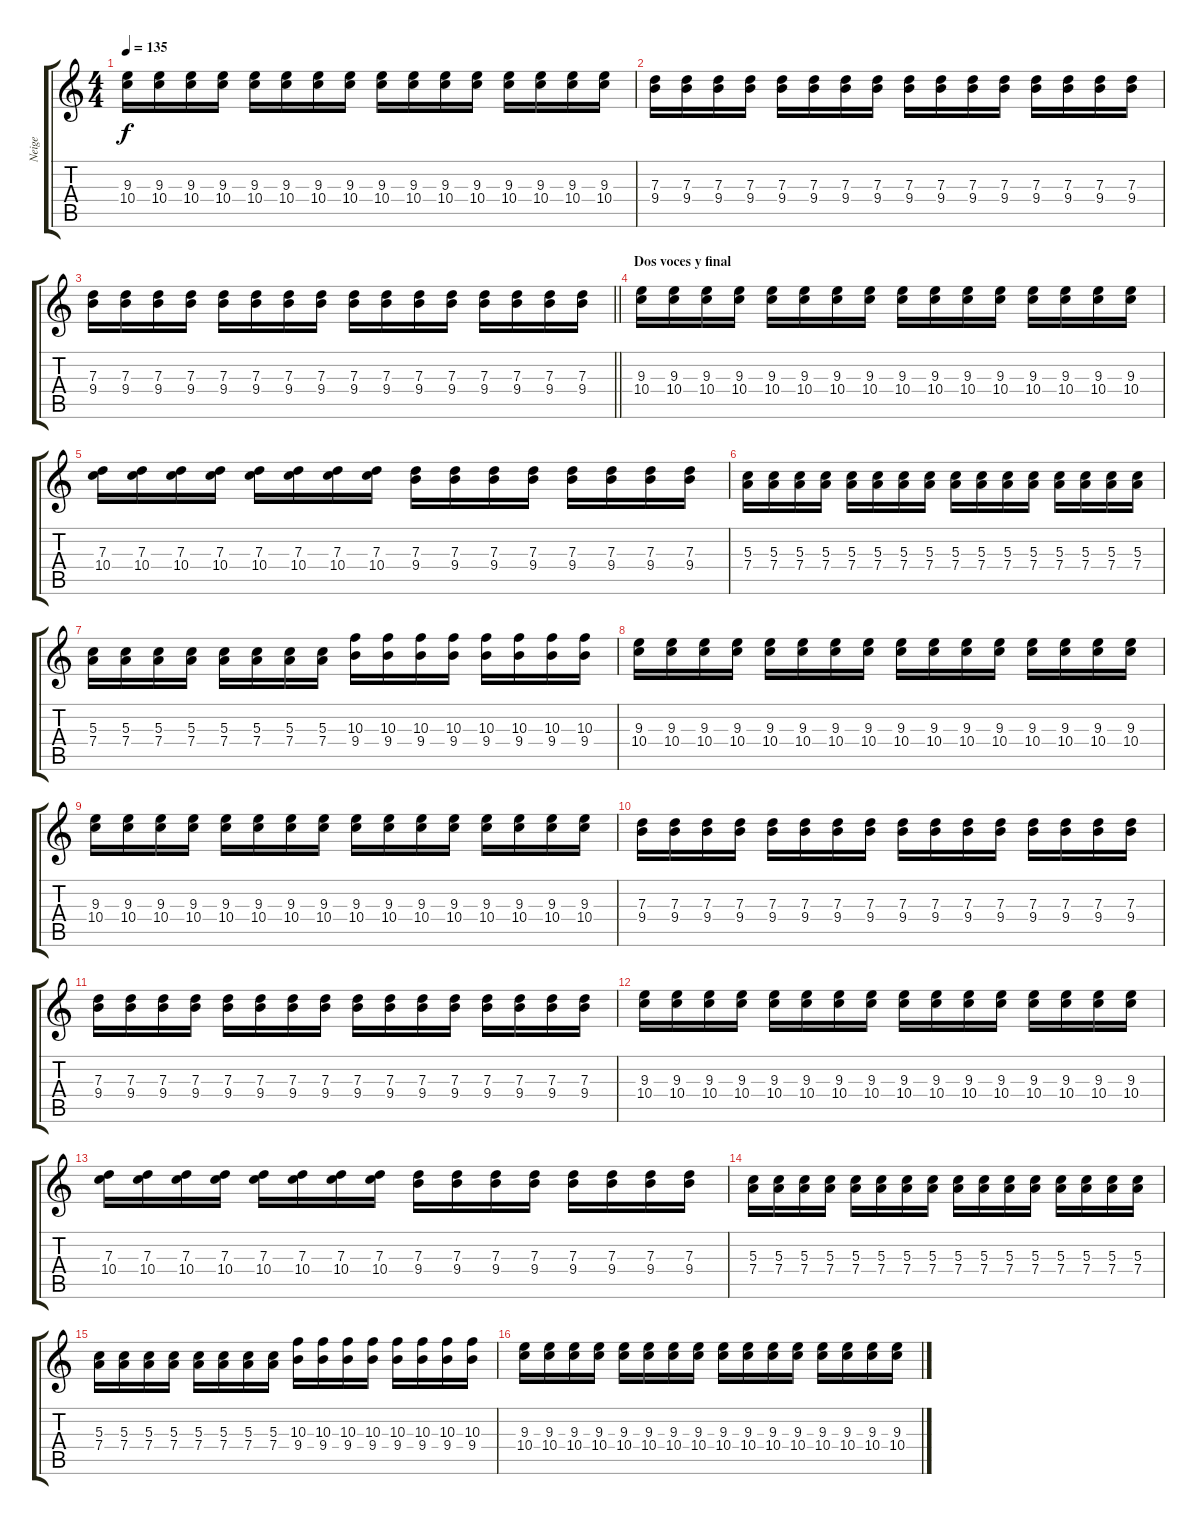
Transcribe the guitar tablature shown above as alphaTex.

\track ("Neige" "Neige") {instrument distortionguitar}
\staff {score tabs}
\tuning (E4 B3 G3 D3 A2 E2) {hide}
\ts (4 4)
\tempo 135
\clef g2
\ks c
(9.3 10.4).16{dy f} (9.3 10.4).16 (9.3 10.4).16 (9.3 10.4).16 (9.3 10.4).16 (9.3 10.4).16 (9.3 10.4).16 (9.3 10.4).16 (9.3 10.4).16 (9.3 10.4).16 (9.3 10.4).16 (9.3 10.4).16 (9.3 10.4).16 (9.3 10.4).16 (9.3 10.4).16 (9.3 10.4).16 |
(7.3 9.4).16 (7.3 9.4).16 (7.3 9.4).16 (7.3 9.4).16 (7.3 9.4).16 (7.3 9.4).16 (7.3 9.4).16 (7.3 9.4).16 (7.3 9.4).16 (7.3 9.4).16 (7.3 9.4).16 (7.3 9.4).16 (7.3 9.4).16 (7.3 9.4).16 (7.3 9.4).16 (7.3 9.4).16 |
\barLineRight lightlight
(7.3 9.4).16 (7.3 9.4).16 (7.3 9.4).16 (7.3 9.4).16 (7.3 9.4).16 (7.3 9.4).16 (7.3 9.4).16 (7.3 9.4).16 (7.3 9.4).16 (7.3 9.4).16 (7.3 9.4).16 (7.3 9.4).16 (7.3 9.4).16 (7.3 9.4).16 (7.3 9.4).16 (7.3 9.4).16 |
\section ("" "Dos voces y final")
(9.3 10.4).16 (9.3 10.4).16 (9.3 10.4).16 (9.3 10.4).16 (9.3 10.4).16 (9.3 10.4).16 (9.3 10.4).16 (9.3 10.4).16 (9.3 10.4).16 (9.3 10.4).16 (9.3 10.4).16 (9.3 10.4).16 (9.3 10.4).16 (9.3 10.4).16 (9.3 10.4).16 (9.3 10.4).16 |
(7.3 10.4).16 (7.3 10.4).16 (7.3 10.4).16 (7.3 10.4).16 (7.3 10.4).16 (7.3 10.4).16 (7.3 10.4).16 (7.3 10.4).16 (7.3 9.4).16 (7.3 9.4).16 (7.3 9.4).16 (7.3 9.4).16 (7.3 9.4).16 (7.3 9.4).16 (7.3 9.4).16 (7.3 9.4).16 |
(5.3 7.4).16 (5.3 7.4).16 (5.3 7.4).16 (5.3 7.4).16 (5.3 7.4).16 (5.3 7.4).16 (5.3 7.4).16 (5.3 7.4).16 (5.3 7.4).16 (5.3 7.4).16 (5.3 7.4).16 (5.3 7.4).16 (5.3 7.4).16 (5.3 7.4).16 (5.3 7.4).16 (5.3 7.4).16 |
(5.3 7.4).16 (5.3 7.4).16 (5.3 7.4).16 (5.3 7.4).16 (5.3 7.4).16 (5.3 7.4).16 (5.3 7.4).16 (5.3 7.4).16 (10.3 9.4).16 (10.3 9.4).16 (10.3 9.4).16 (10.3 9.4).16 (10.3 9.4).16 (10.3 9.4).16 (10.3 9.4).16 (10.3 9.4).16 |
(9.3 10.4).16 (9.3 10.4).16 (9.3 10.4).16 (9.3 10.4).16 (9.3 10.4).16 (9.3 10.4).16 (9.3 10.4).16 (9.3 10.4).16 (9.3 10.4).16 (9.3 10.4).16 (9.3 10.4).16 (9.3 10.4).16 (9.3 10.4).16 (9.3 10.4).16 (9.3 10.4).16 (9.3 10.4).16 |
(9.3 10.4).16 (9.3 10.4).16 (9.3 10.4).16 (9.3 10.4).16 (9.3 10.4).16 (9.3 10.4).16 (9.3 10.4).16 (9.3 10.4).16 (9.3 10.4).16 (9.3 10.4).16 (9.3 10.4).16 (9.3 10.4).16 (9.3 10.4).16 (9.3 10.4).16 (9.3 10.4).16 (9.3 10.4).16 |
(7.3 9.4).16 (7.3 9.4).16 (7.3 9.4).16 (7.3 9.4).16 (7.3 9.4).16 (7.3 9.4).16 (7.3 9.4).16 (7.3 9.4).16 (7.3 9.4).16 (7.3 9.4).16 (7.3 9.4).16 (7.3 9.4).16 (7.3 9.4).16 (7.3 9.4).16 (7.3 9.4).16 (7.3 9.4).16 |
(7.3 9.4).16 (7.3 9.4).16 (7.3 9.4).16 (7.3 9.4).16 (7.3 9.4).16 (7.3 9.4).16 (7.3 9.4).16 (7.3 9.4).16 (7.3 9.4).16 (7.3 9.4).16 (7.3 9.4).16 (7.3 9.4).16 (7.3 9.4).16 (7.3 9.4).16 (7.3 9.4).16 (7.3 9.4).16 |
(9.3 10.4).16 (9.3 10.4).16 (9.3 10.4).16 (9.3 10.4).16 (9.3 10.4).16 (9.3 10.4).16 (9.3 10.4).16 (9.3 10.4).16 (9.3 10.4).16 (9.3 10.4).16 (9.3 10.4).16 (9.3 10.4).16 (9.3 10.4).16 (9.3 10.4).16 (9.3 10.4).16 (9.3 10.4).16 |
(7.3 10.4).16 (7.3 10.4).16 (7.3 10.4).16 (7.3 10.4).16 (7.3 10.4).16 (7.3 10.4).16 (7.3 10.4).16 (7.3 10.4).16 (7.3 9.4).16 (7.3 9.4).16 (7.3 9.4).16 (7.3 9.4).16 (7.3 9.4).16 (7.3 9.4).16 (7.3 9.4).16 (7.3 9.4).16 |
(5.3 7.4).16 (5.3 7.4).16 (5.3 7.4).16 (5.3 7.4).16 (5.3 7.4).16 (5.3 7.4).16 (5.3 7.4).16 (5.3 7.4).16 (5.3 7.4).16 (5.3 7.4).16 (5.3 7.4).16 (5.3 7.4).16 (5.3 7.4).16 (5.3 7.4).16 (5.3 7.4).16 (5.3 7.4).16 |
(5.3 7.4).16 (5.3 7.4).16 (5.3 7.4).16 (5.3 7.4).16 (5.3 7.4).16 (5.3 7.4).16 (5.3 7.4).16 (5.3 7.4).16 (10.3 9.4).16 (10.3 9.4).16 (10.3 9.4).16 (10.3 9.4).16 (10.3 9.4).16 (10.3 9.4).16 (10.3 9.4).16 (10.3 9.4).16 |
(9.3 10.4).16 (9.3 10.4).16 (9.3 10.4).16 (9.3 10.4).16 (9.3 10.4).16 (9.3 10.4).16 (9.3 10.4).16 (9.3 10.4).16 (9.3 10.4).16 (9.3 10.4).16 (9.3 10.4).16 (9.3 10.4).16 (9.3 10.4).16 (9.3 10.4).16 (9.3 10.4).16 (9.3 10.4).16
